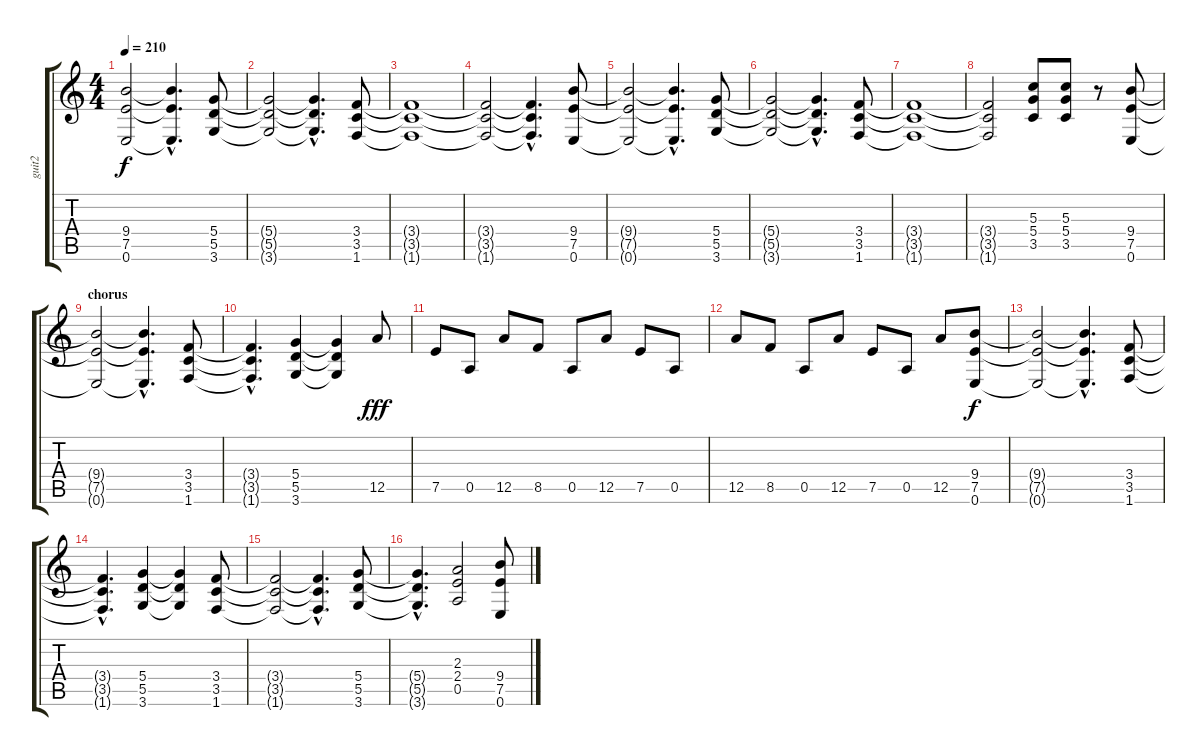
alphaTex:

\track ("guit2" "guit2") {instrument distortionguitar}
\staff {score tabs}
\tuning (E4 B3 G3 D3 A2 E2) {hide}
\ts (4 4)
\tempo 210
\clef g2
\ks c
(9.4{t} 7.5{t} 0.6{t}).2{dy f} (9.4{hac t} 7.5{hac t} 0.6{hac t}).4{d} (5.4 5.5 3.6).8 |
(5.4{t} 5.5{t} 3.6{t}).2 (5.4{hac t} 5.5{hac t} 3.6{hac t}).4{d} (3.4 3.5 1.6).8 |
(3.4{t} 3.5{t} 1.6{t}).1 |
(3.4{t} 3.5{t} 1.6{t}).2 (3.4{hac t} 3.5{hac t} 1.6{hac t}).4{d} (9.4 7.5 0.6).8 |
(9.4{t} 7.5{t} 0.6{t}).2 (9.4{hac t} 7.5{hac t} 0.6{hac t}).4{d} (5.4 5.5 3.6).8 |
(5.4{t} 5.5{t} 3.6{t}).2 (5.4{hac t} 5.5{hac t} 3.6{hac t}).4{d} (3.4 3.5 1.6).8 |
(3.4{t} 3.5{t} 1.6{t}).1 |
(3.4{t} 3.5{t} 1.6{t}).2 (5.3 5.4 3.5).8 (5.3 5.4 3.5).8 r.8 (9.4 7.5 0.6).8 |
\section ("" "chorus")
(9.4{t} 7.5{t} 0.6{t}).2 (9.4{hac t} 7.5{hac t} 0.6{hac t}).4{d} (3.4 3.5 1.6).8 |
(3.4{hac t} 3.5{hac t} 1.6{hac t}).4{d} (5.4 5.5 3.6).4 (5.4{t} 5.5{t} 3.6{t}).4 12.5.8{dy fff} |
7.5.8 0.5.8 12.5.8 8.5.8 0.5.8 12.5.8 7.5.8 0.5.8 |
12.5.8 8.5.8 0.5.8 12.5.8 7.5.8 0.5.8 12.5.8 (9.4 7.5 0.6).8{dy f} |
(9.4{t} 7.5{t} 0.6{t}).2 (9.4{hac t} 7.5{hac t} 0.6{hac t}).4{d} (3.4 3.5 1.6).8 |
(3.4{hac t} 3.5{hac t} 1.6{hac t}).4{d} (5.4 5.5 3.6).4 (5.4{t} 5.5{t} 3.6{t}).4 (3.4 3.5 1.6).8 |
(3.4{t} 3.5{t} 1.6{t}).2 (3.4{hac t} 3.5{hac t} 1.6{hac t}).4{d} (5.4 5.5 3.6).8 |
(5.4{hac t} 5.5{hac t} 3.6{hac t}).4{d} (2.3 2.4 0.5).2 (9.4 7.5 0.6).8
